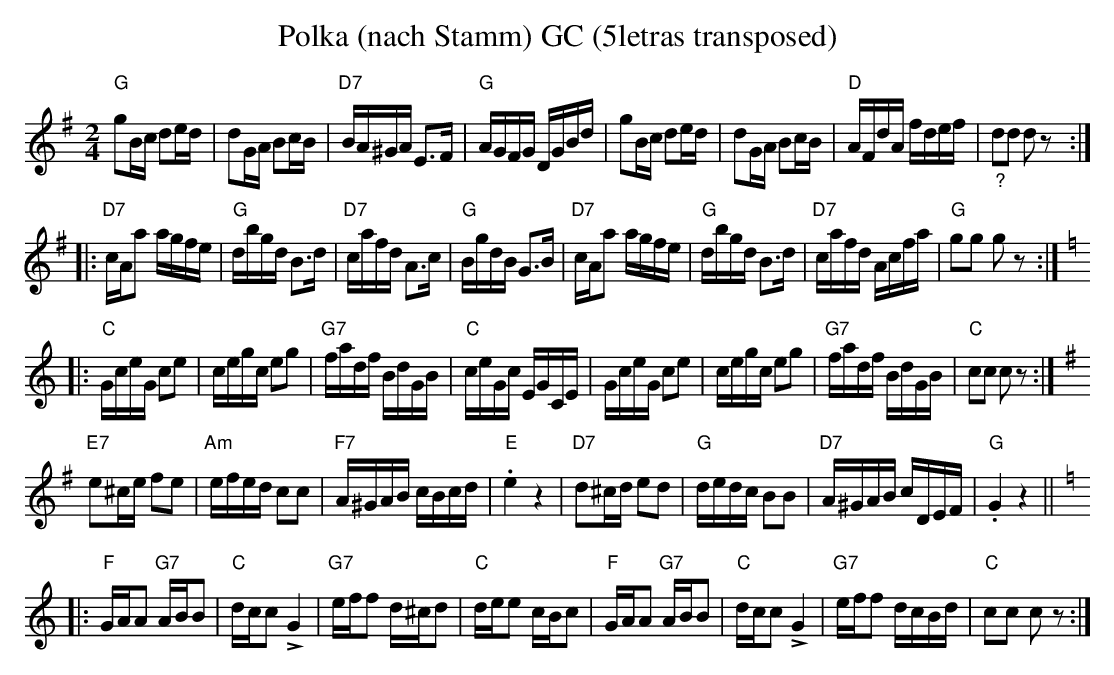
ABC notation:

X:1
T:Polka (nach Stamm) GC (5letras transposed)
M:2/4
L:1/16
K:G transpose=3 %%MIDI gchordon
"G"g2Bc d2ed | d2GA B2cB | "D7"BA^GA E3F | "G"AGFG DGBd | g2Bc d2ed | d2GA B2cB | "D"AFdA fdef | "_?"d2d2 d2z2 ::
"D7"cAa2 agfe | "G"dbgd B3d | "D7"cafd A3c | "G"BgdB G3B | "D7"cAa2 agfe | "G"dbgd B3d | "D7"cafd Acfa | "G"g2g2 g2z2 :: [K:C]
"C"GceG c2e2 | cegc e2g2 | "G7"fadf BdGB | "C"ceGc EGCE | GceG c2e2 | cegc e2g2 | "G7"fadf BdGB | "C"c2c2 c2z2 :| [K:G]
"E7"e2^ce f2e2 | "Am"efed c2c2 | "F7"A^GAB cBcd | "E".e4z4 | "D7"d2^cd e2d2 | "G"dedc B2B2 | "D7"A^GAB cDEF | "G".G4z4 ||
|: [K:C]
"F"GAA2 "G7"ABB2 | "C"dcc2 !>!G4 | "G7"eff2 d^cd2 | "C"dee2 cBc2 | "F"GAA2 "G7"ABB2 | "C"dcc2 !>!G4 | "G7"eff2 dcBd | "C"c2c2 c2z2 :|
